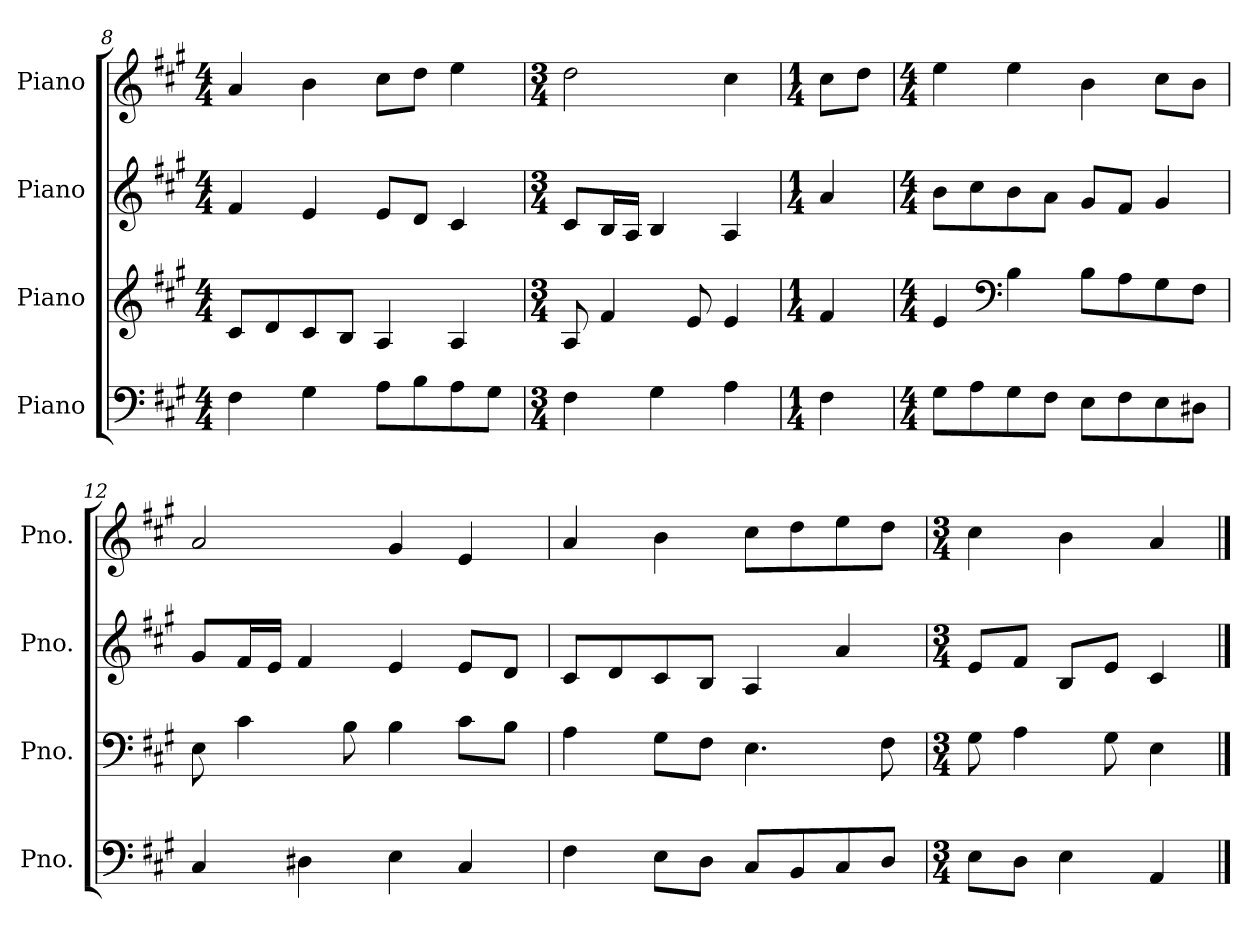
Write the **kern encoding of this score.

**kern	**kern	**kern	**kern
*part4	*part3	*part2	*part1
*staff4	*staff3	*staff2	*staff1
*I"Piano	*I"Piano	*I"Piano	*I"Piano
*I'Pno.	*I'Pno.	*I'Pno.	*I'Pno.
*clefF4	*clefG2	*clefG2	*clefG2
*k[f#c#g#]	*k[f#c#g#]	*k[f#c#g#]	*k[f#c#g#]
*M4/4	*M4/4	*M4/4	*M4/4
=8	=8	=8	=8
4F#\	8c#/L	4f#/	4a/
.	8d/	.	.
4G#\	8c#/	4e/	4b\
.	8B/J	.	.
8A\L	4A/	8e/L	8cc#\L
8B\	.	8d/J	8dd\J
8A\	4A/	4c#/	4ee\
8G#\J	.	.	.
=9	=9	=9	=9
*M3/4	*M3/4	*M3/4	*M3/4
4F#\	8A/	8c#/L	2dd\
.	4f#/	16B/L	.
.	.	16A/JJ	.
4G#\	.	4B/	.
.	8e/	.	.
4A\	4e/	4A/	4cc#\
=10	=10	=10	=10
*M1/4	*M1/4	*M1/4	*M1/4
4F#\	4f#/	4a/	8cc#\L
.	.	.	8dd\J
!!LO:LB:g=z
=11	=11	=11	=11
*M4/4	*M4/4	*M4/4	*M4/4
8G#\L	4e/	8b\L	4ee\
8A\	.	8cc#\	.
*	*clefF4	*	*
8G#\	4B\	8b\	4ee\
8F#\J	.	8a\J	.
8E\L	8B\L	8g#/L	4b\
8F#\	8A\	8f#/J	.
8E\	8G#\	4g#/	8cc#\L
8D#X\J	8F#\J	.	8b\J
=12	=12	=12	=12
4C#/	8E\	8g#/L	2a/
.	4c#\	16f#/L	.
.	.	16e/JJ	.
4D#X\	.	4f#/	.
.	8B\	.	.
4E\	4B\	4e/	4g#/
4C#/	8c#\L	8e/L	4e/
.	8B\J	8d/J	.
=13	=13	=13	=13
4F#\	4A\	8c#/L	4a/
.	.	8d/	.
8E\L	8G#\L	8c#/	4b\
8D\J	8F#\J	8B/J	.
8C#/L	4.E\	4A/	8cc#\L
8BB/	.	.	8dd\
8C#/	.	4a/	8ee\
8D/J	8F#\	.	8dd\J
=14	=14	=14	=14
*M3/4	*M3/4	*M3/4	*M3/4
8E\L	8G#\	8e/L	4cc#\
8D\J	4A\	8f#/J	.
4E\	.	8B/L	4b\
.	8G#\	8e/J	.
4AA/	4E\	4c#/	4a/
==	==	==	==
*-	*-	*-	*-
